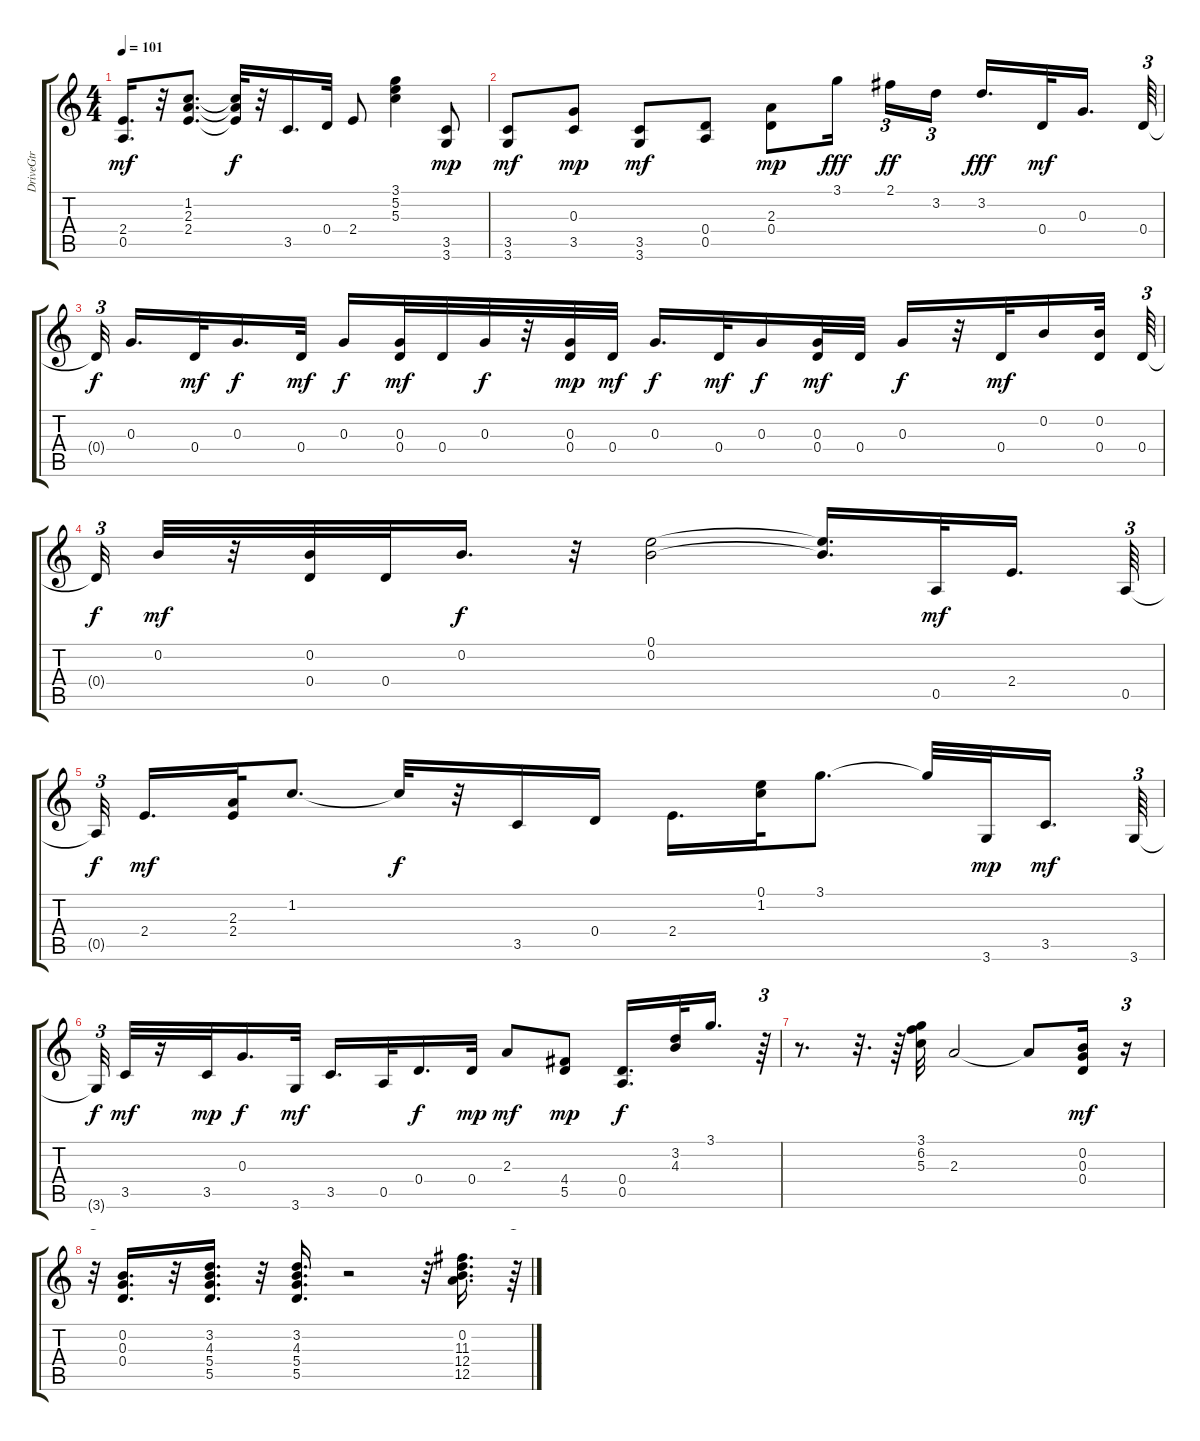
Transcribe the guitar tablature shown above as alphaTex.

\track ("DriveGtr" "DriveGtr") {instrument overdrivenguitar}
\staff {score tabs}
\tuning (E4 B3 G3 D3 A2 E2) {hide}
\ts (4 4)
\tempo 101
\clef g2
\ks c
(2.4 0.5).16{d dy mf} r.32 (1.2 2.3 2.4).8{d} (1.2{t} 2.3{t} 2.4{t}).32{dy f} r.32 3.5.16{d} 0.4.32 2.4.8 (3.1 5.2 5.3).4 (3.5 3.6).8{dy mp} |
(3.5 3.6).8{dy mf} (0.3 3.5).8{dy mp} (3.5 3.6).8{dy mf} (0.4 0.5).8 (2.3 0.4).8{dy mp} 3.1.16{dy fff} 2.1.16{tu (3 2) dy ff} 3.2.16{tu (3 2)} 3.2.16{d dy fff} 0.4.32{dy mf} 0.3.16{d} 0.4.64{tu (3 2)} |
0.4{t}.32{tu (3 2) dy f} 0.3.16{d} 0.4.32{dy mf} 0.3.16{d dy f} 0.4.32{dy mf} 0.3.16{dy f} (0.3 0.4).32{dy mf} 0.4.32 0.3.32{dy f} r.32 (0.3 0.4).32{dy mp} 0.4.32{dy mf} 0.3.16{d dy f} 0.4.32{dy mf} 0.3.16{dy f} (0.3 0.4).32{dy mf} 0.4.32 0.3.16{dy f} r.32 0.4.32{dy mf} 0.2.16 (0.2 0.4).32 0.4.64{tu (3 2)} |
0.4{t}.32{tu (3 2) dy f} 0.2.32{dy mf} r.32 (0.2 0.4).32 0.4.32 0.2.16{d dy f} r.32 (0.1 0.2).2 (0.1{t} 0.2{t}).16{d} 0.5.32{dy mf} 2.4.16{d} 0.5.64{tu (3 2)} |
0.5{t}.32{tu (3 2) dy f} 2.4.16{d dy mf} (2.3 2.4).32 1.2.8{d} 1.2{t}.32{dy f} r.32 3.5.16 0.4.16 2.4.16{d} (0.1 1.2).32 3.1.8{d} 3.1{t}.32 3.6.32{dy mp} 3.5.16{d dy mf} 3.6.64{tu (3 2)} |
3.6{t}.32{tu (3 2) dy f} 3.5.32{dy mf} r.16 3.5.32{dy mp} 0.3.16{d dy f} 3.6.32{dy mf} 3.5.16{d} 0.5.32 0.4.16{d dy f} 0.4.32{dy mp} 2.3.8{dy mf} (4.4 5.5).8{dy mp} (0.4 0.5).16{d dy f} (3.2 4.3).32 3.1.16{d} r.64{tu (3 2)} |
r.8{d} r.32{d} r.64 (3.1 6.2 5.3).32 2.3.2 2.3{t}.8 (0.2 0.3 0.4).16{dy mf} r.16{tu (3 2)} |
r.32{tu (3 2)} (0.2 0.3 0.4).16{d} r.32 (3.2 4.3 5.4 5.5).16{d} r.32 (3.2 4.3 5.4 5.5).16{d} r.2 r.32 (0.2 11.3 12.4 12.5).16{d} r.64{tu (3 2)}
